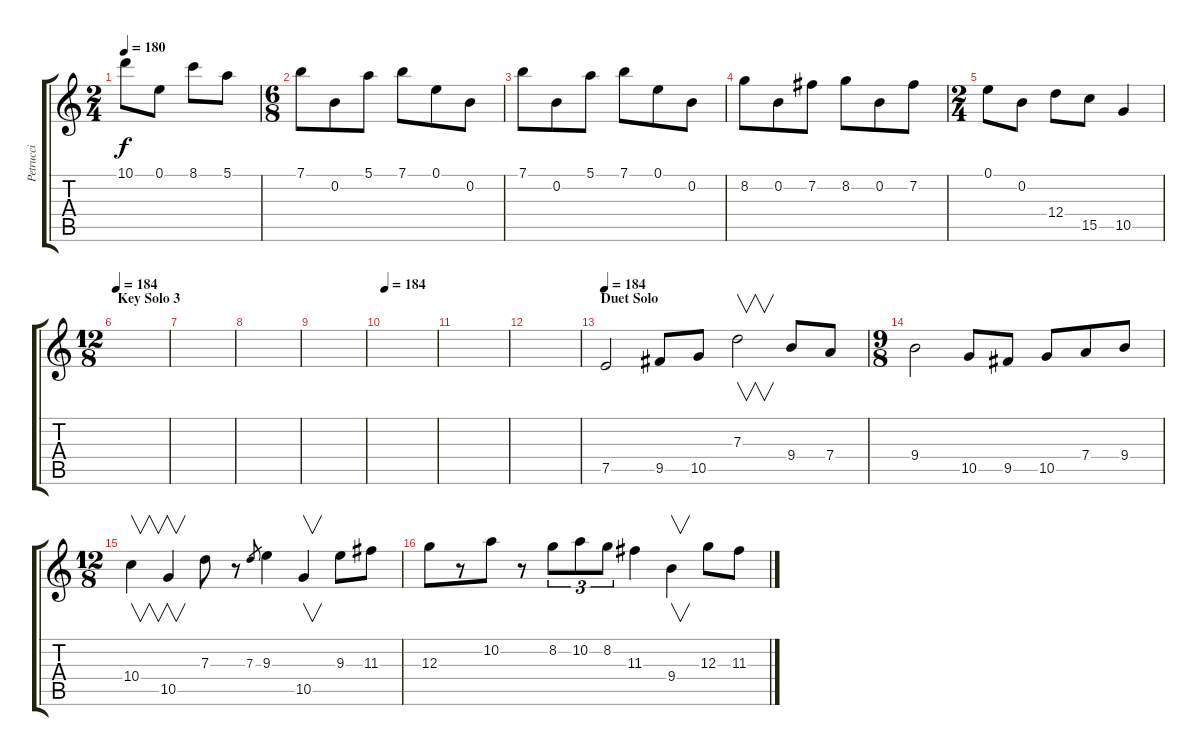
\track ("Petrucci" "Petrucci") {instrument distortionguitar}
\staff {score tabs}
\tuning (E4 B3 G3 D3 A2 E2) {hide}
\ts (2 4)
\tempo 180
\clef g2
\ks c
10.1.8{dy f} 0.1.8 8.1.8 5.1.8 |
\ts (6 8)
7.1.8 0.2.8 5.1.8 7.1.8 0.1.8 0.2.8 |
7.1.8 0.2.8 5.1.8 7.1.8 0.1.8 0.2.8 |
8.2.8 0.2.8 7.2.8 8.2.8 0.2.8 7.2.8 |
\ts (2 4)
0.1.8 0.2.8 12.4.8 15.5.8 10.5.4 |
\ts (12 8)
\section ("" "Key Solo 3")
\tempo 184
|
|
|
|
\tempo 184
|
|
|
\section ("" "Duet Solo")
\tempo 184
7.5.2 9.5.8 10.5.8 7.3.2{v} 9.4.8 7.4.8 |
\ts (9 8)
9.4.2 10.5.8 9.5.8 10.5.8 7.4.8 9.4.8 |
\ts (12 8)
10.4.4{v} 10.5.4{v} 7.3.8 r.8 7.3.8{gr} 9.3.4 10.5.4{v} 9.3.8 11.3.8 |
12.3.8 r.8 10.2.8 r.8 8.2.8{tu (3 2)} 10.2.8{tu (3 2)} 8.2.8{tu (3 2)} 11.3.4 9.4.4{v} 12.3.8 11.3.8
